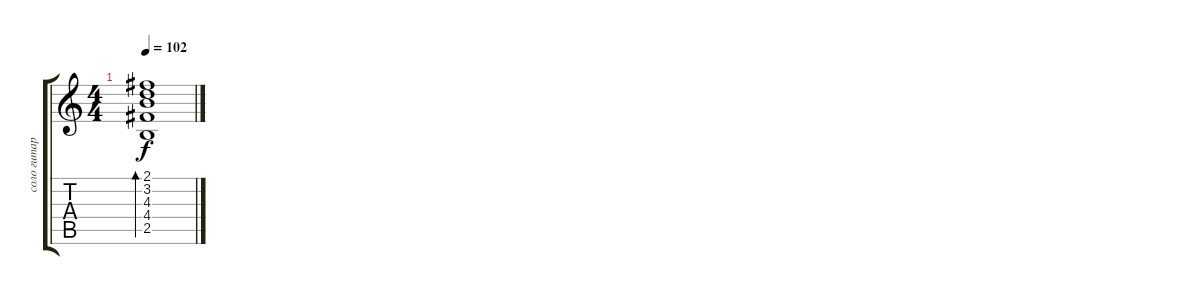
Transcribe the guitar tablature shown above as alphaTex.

\track ("соло гитара" "соло гитар") {instrument acousticguitarsteel}
\staff {score tabs}
\tuning (E4 B3 G3 D3 A2 E2) {hide}
\ts (4 4)
\tempo 102
\clef g2
\ks c
(2.1 3.2 4.3 4.4 2.5).1{bd 240 dy f}
